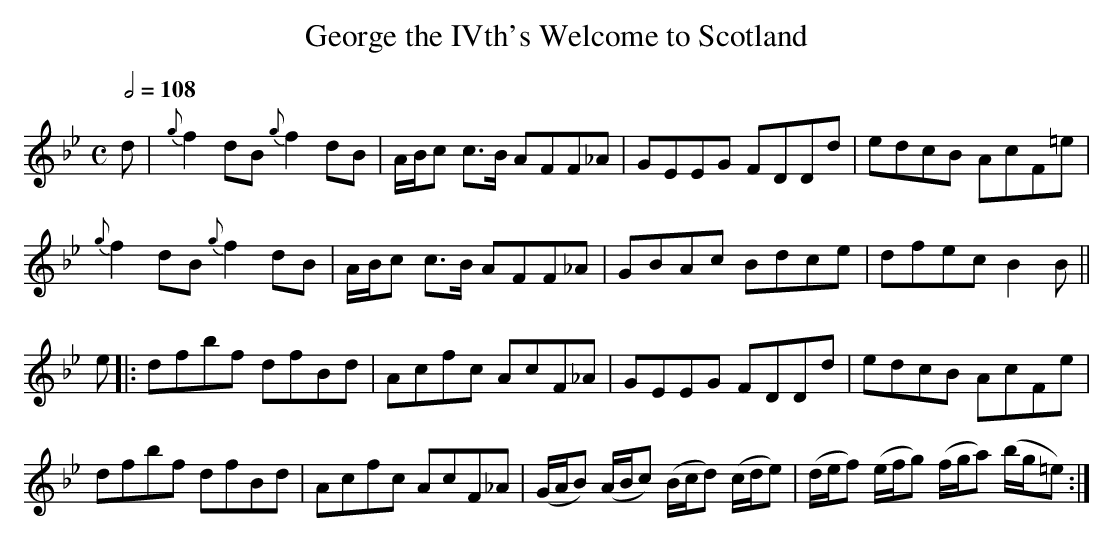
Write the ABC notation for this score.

X:1
T:George the IVth's Welcome to Scotland
M:C
L:1/8
Q:1/2=108
K:Bb
d|{g}f2 dB {g}f2dB|A/B/c c>B AFF_A|GEEG FDDd|edcB AcF=e|
  {g}f2 dB {g}f2dB|A/B/c c>B AFF_A|GBAc Bdce|dfec B2B ||
e|:dfbf dfBd|Acfc AcF_A| GEEG            FDDd          | edcB            AcFe            |
   dfbf dfBd|Acfc AcF_A|(G/A/B) (A/B/c) (B/c/d) (c/d/e)|(d/e/f) (e/f/g) (f/g/a) (b/g/=e):|
